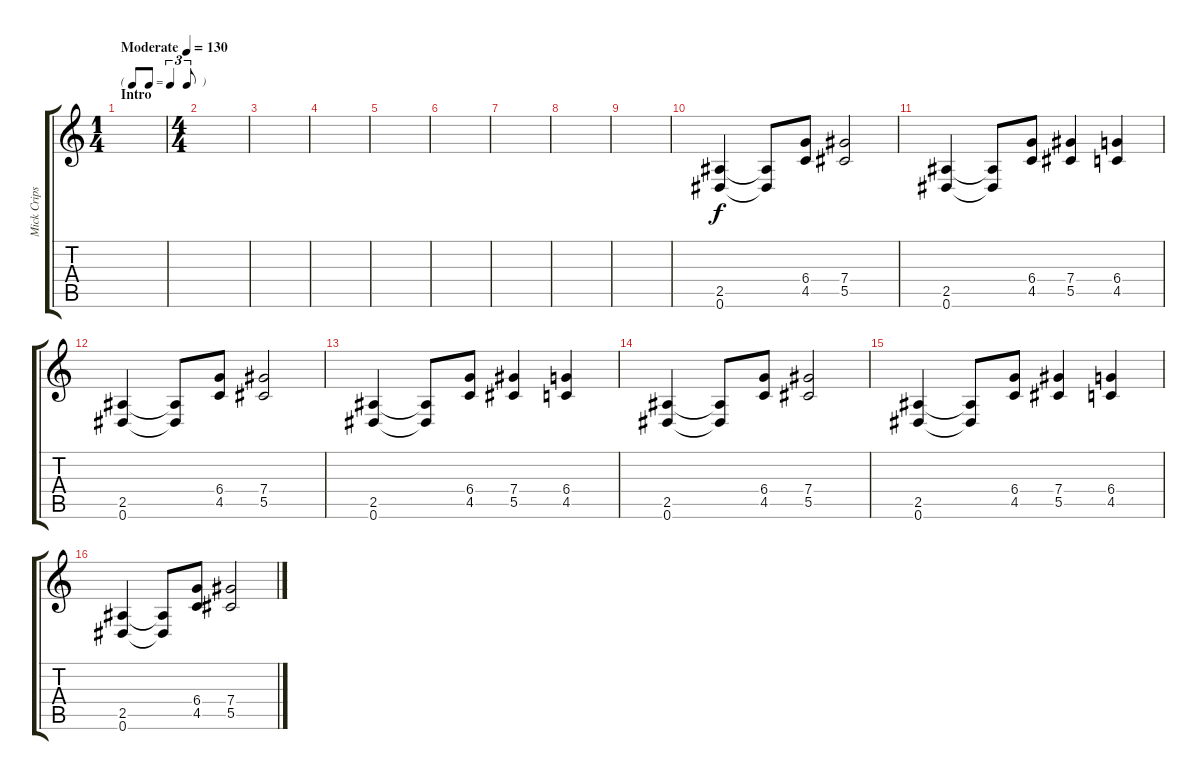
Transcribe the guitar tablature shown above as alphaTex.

\track ("Mick Crips - Rhytm Guitar" "Mick Crips") {instrument overdrivenguitar}
\staff {score tabs}
\tuning (Eb4 Bb3 Gb3 Db3 Ab2 Eb2) {hide}
\ts (1 4)
\tf triplet8th
\section ("" "Intro")
\tempo (130 "Moderate")
\clef g2
\ks c
|
\ts (4 4)
|
|
|
|
|
|
|
|
(2.5 0.6).4 (2.5{t} 0.6{t}).8 (6.4 4.5).8 (7.4 5.5).2 |
(2.5 0.6).4 (2.5{t} 0.6{t}).8 (6.4 4.5).8 (7.4 5.5).4 (6.4 4.5).4 |
(2.5 0.6).4 (2.5{t} 0.6{t}).8 (6.4 4.5).8 (7.4 5.5).2 |
(2.5 0.6).4 (2.5{t} 0.6{t}).8 (6.4 4.5).8 (7.4 5.5).4 (6.4 4.5).4 |
(2.5 0.6).4 (2.5{t} 0.6{t}).8 (6.4 4.5).8 (7.4 5.5).2 |
(2.5 0.6).4 (2.5{t} 0.6{t}).8 (6.4 4.5).8 (7.4 5.5).4 (6.4 4.5).4 |
(2.5 0.6).4 (2.5{t} 0.6{t}).8 (6.4 4.5).8 (7.4 5.5).2
